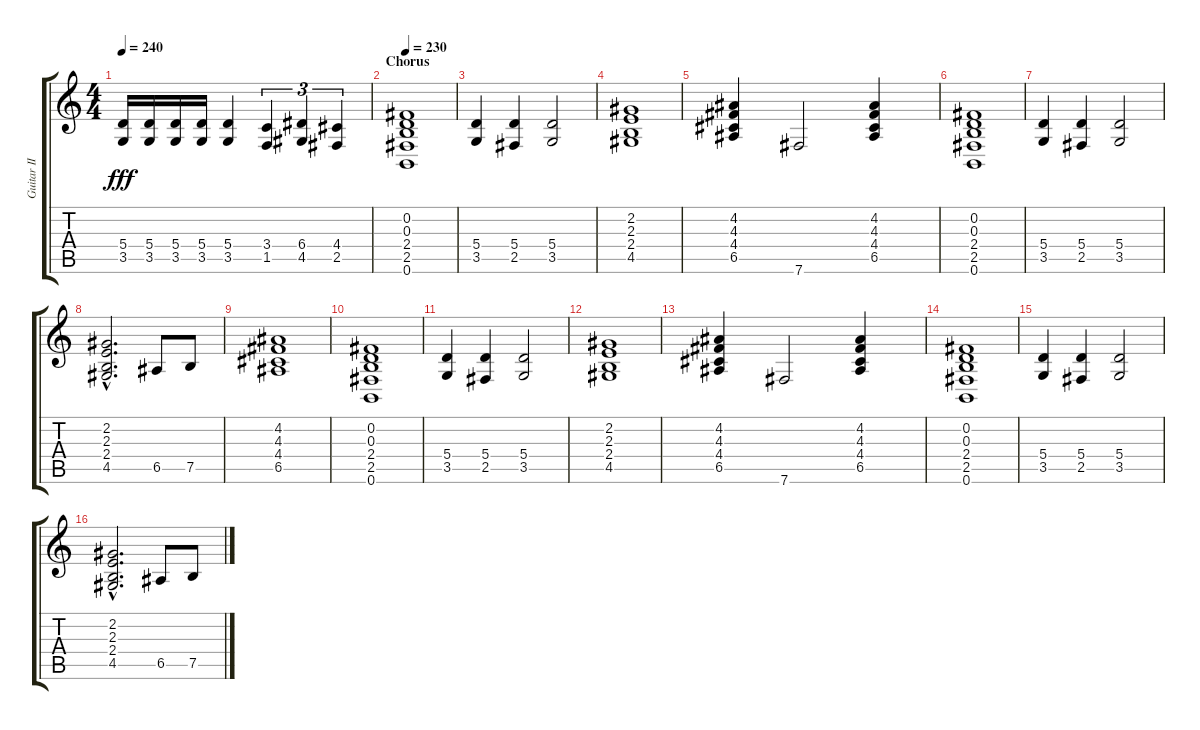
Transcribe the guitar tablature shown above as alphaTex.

\track ("Guitar II" "Guitar II") {instrument distortionguitar}
\staff {score tabs}
\tuning (B3 Gb3 D3 A2 E2 B1) {hide}
\ts (4 4)
\tempo 240
\clef g2
\ks c
(5.4 3.5).16{dy fff} (5.4 3.5).16 (5.4 3.5).16 (5.4 3.5).16 (5.4 3.5).4 (3.4 1.5).4{tu (3 2)} (6.4 4.5).4{tu (3 2)} (4.4 2.5).4{tu (3 2)} |
\section ("" "Chorus")
\tempo 230
(0.2 0.3 2.4 2.5 0.6).1 |
(5.4 3.5).4 (5.4 2.5).4 (5.4 3.5).2 |
(2.2 2.3 2.4 4.5).1 |
(4.2 4.3 4.4 6.5).4 7.6.2 (4.2 4.3 4.4 6.5).4 |
(0.2 0.3 2.4 2.5 0.6).1 |
(5.4 3.5).4 (5.4 2.5).4 (5.4 3.5).2 |
(2.2{hac} 2.3{hac} 2.4{hac} 4.5{hac}).2{d} 6.5.8 7.5.8 |
(4.2 4.3 4.4 6.5).1 |
(0.2 0.3 2.4 2.5 0.6).1 |
(5.4 3.5).4 (5.4 2.5).4 (5.4 3.5).2 |
(2.2 2.3 2.4 4.5).1 |
(4.2 4.3 4.4 6.5).4 7.6.2 (4.2 4.3 4.4 6.5).4 |
(0.2 0.3 2.4 2.5 0.6).1 |
(5.4 3.5).4 (5.4 2.5).4 (5.4 3.5).2 |
(2.2{hac} 2.3{hac} 2.4{hac} 4.5{hac}).2{d} 6.5.8 7.5.8
